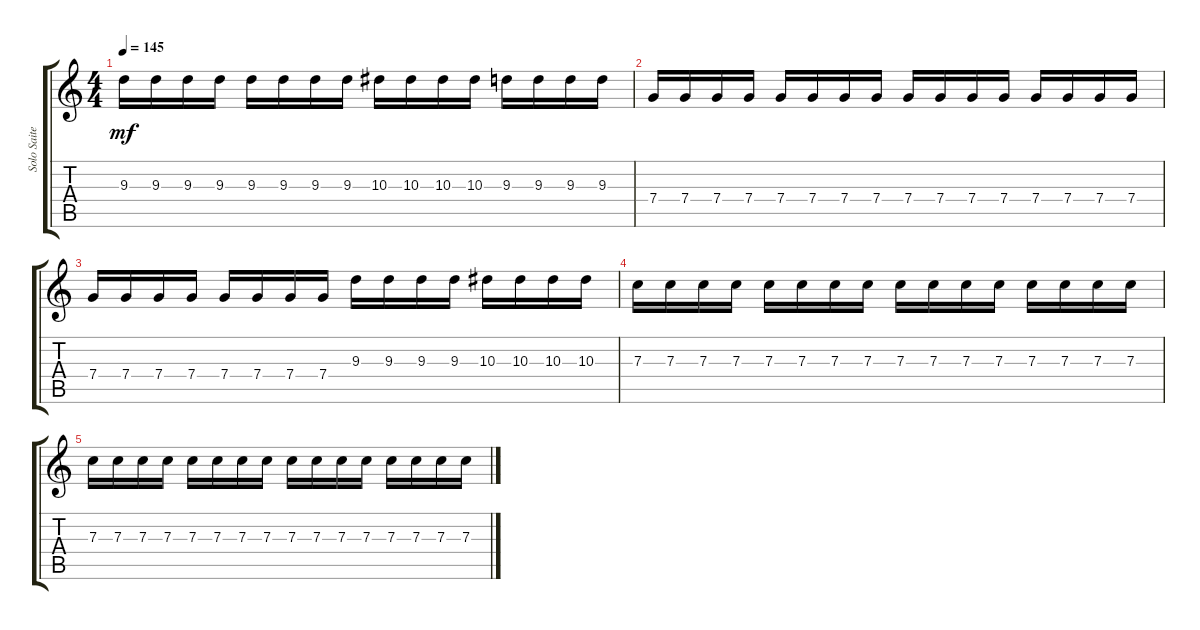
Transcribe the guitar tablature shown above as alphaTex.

\track ("Solo Saiten" "Solo Saite") {instrument distortionguitar}
\staff {score tabs}
\tuning (D4 A3 F3 C3 G2 D2) {hide}
\ts (4 4)
\tempo 145
\clef g2
\ks c
9.3.16{dy mf} 9.3.16 9.3.16 9.3.16 9.3.16 9.3.16 9.3.16 9.3.16 10.3.16 10.3.16 10.3.16 10.3.16 9.3.16 9.3.16 9.3.16 9.3.16 |
7.4.16 7.4.16 7.4.16 7.4.16 7.4.16 7.4.16 7.4.16 7.4.16 7.4.16 7.4.16 7.4.16 7.4.16 7.4.16 7.4.16 7.4.16 7.4.16 |
7.4.16 7.4.16 7.4.16 7.4.16 7.4.16 7.4.16 7.4.16 7.4.16 9.3.16 9.3.16 9.3.16 9.3.16 10.3.16 10.3.16 10.3.16 10.3.16 |
7.3.16 7.3.16 7.3.16 7.3.16 7.3.16 7.3.16 7.3.16 7.3.16 7.3.16 7.3.16 7.3.16 7.3.16 7.3.16 7.3.16 7.3.16 7.3.16 |
7.3.16 7.3.16 7.3.16 7.3.16 7.3.16 7.3.16 7.3.16 7.3.16 7.3.16 7.3.16 7.3.16 7.3.16 7.3.16 7.3.16 7.3.16 7.3.16
